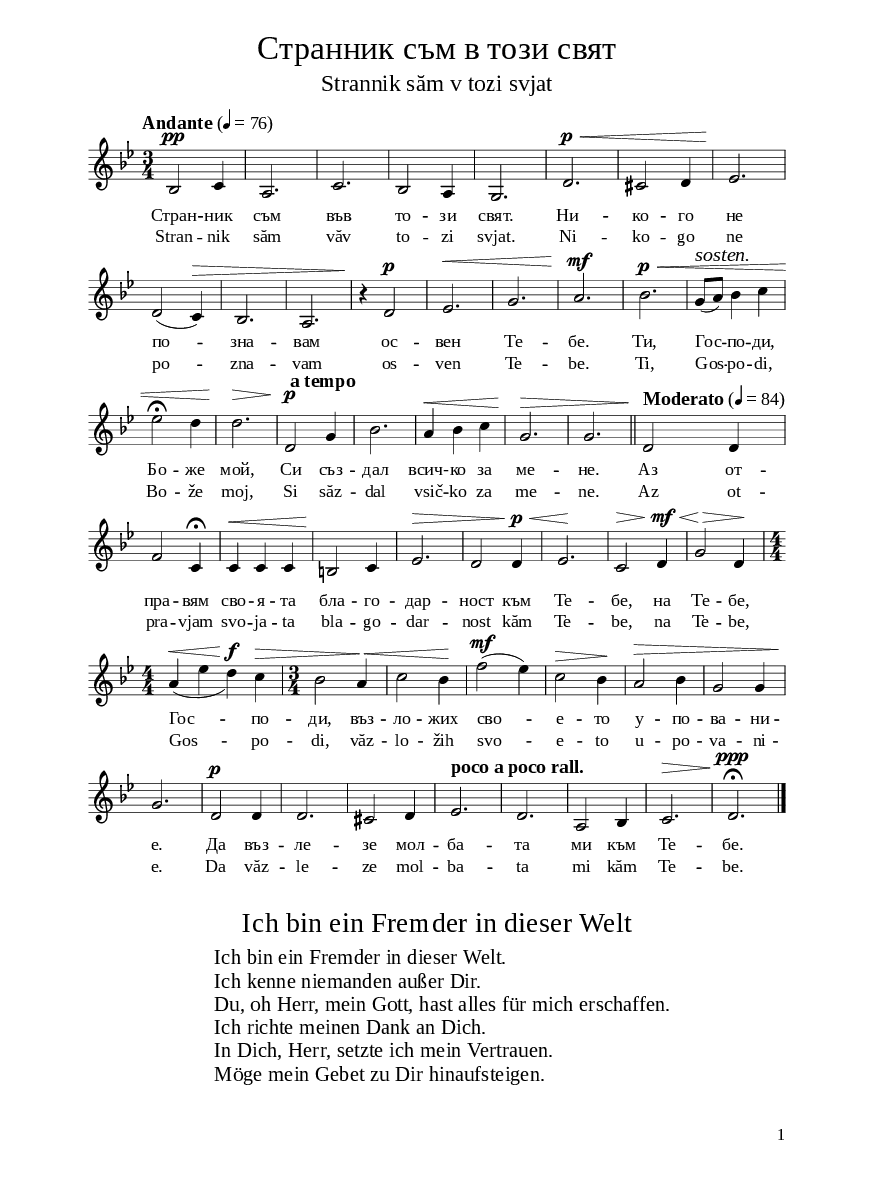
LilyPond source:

\version "2.24.4"

% include paper part and global functions
\include "include/globals.ily"

\bookpart {
  \label #'ref217
  \tocItem \markup "Странник съм в този свят – Strannik săm v tozi svjat "
  \include "include/bookpart-paper.ily"
  \score {
    \include "include/score-layout.ily"
    \new Voice \absolute {
      \clef treble
      \key g \minor
      \time 3/4
      \tempoFunc "Andante" 4 "76"
      \autoBeamOff
      bes2 ^\pp c'4 | % 2
      a2. | % 3
      c'2. | % 4
      bes2 a4 | % 5
      g2.  | % 6
      d'2. ^\p ^\<  | % 7
      cis'2 d'4 |  % 8
      es'2. _\! | \break % 9
      d'2 ( c'4 ) ^\> |
      bes2. | % 11
      a2. | % 12
      r4 ^\! d'2 ^\p  | % 13
      es'2. ^\< | % 14
      g'2. |  % 15
      a'2.  ^\! ^\mf | % 16
      bes'2. ^\p ^\< | % 17
      g'8^\markup{ \huge \italic {sosten.} } ( [ a'8 ) ]
      bes'4 c''4 | \break % 18
      es''2 ^\fermata d''4  | % 19
      d''2.  ^\! ^\> |
      \tempo" a tempo"d'2 ^\! ^\p g'4 | % 21
      bes'2. | % 22
      a'4 ^\< bes'4 c''4 | % 23
      g'2. ^\! ^\> | % 24
      g'2.  \bar "||"
      |  % 25
      \tempoFunc "Moderato" 4 "84" | % 25
      d'2 ^\! d'4 | \break % 26
      f'2 c'4 ^\fermata  | % 27
      c'4 ^\< c'4 c'4 | % 28
      b2 ^\! c'4 | % 29
      es'2. ^\>  |
      d'2 \override Hairpin.to-barline = ##f d'4 _\! ^\p ^\< | % 31
      es'2. ^\! |  % 32
      c'2  ^\> d'4 ^\! ^\mf ^\< |  % 33
      g'2 ^\> d'4  ^\! | \break % 34
      \numericTimeSignature\time 4/4  | % 34
      \slurDown a'4 ( ^\! ^\< es''4 d''4 ) ^\! ^\f
      c''4 ^\> | % 35
      \time 3/4  | % 35
      bes'2   a'4 _\! ^\< |  % 36
      c''2 bes'4  ^\! | % 37
      \slurUp f''2 ( ^\mf es''4 ) | % 38
      c''2 ^\> bes'4 ^\! | % 39
      a'2 ^\> bes'4 |
      g'2 g'4 | \break % 41
      g'2.  ^\! |   % 42
      d'2 ^\p d'4 | % 43
      d'2.| % 44
      cis'2 d'4 | % 45
      \tempo"poco a poco rall." es'2. | % 46
      d'2. | % 47
      a2 bes4 | % 48
      \override Hairpin.Y-extent = #'(0 . 3)
      c'2. ^\>  % 49
      d'2. ^\fermata ^\ppp |
      \bar "|."
    }

    \addlyrics {
      Стран -- ник съм във то -- зи
      свят. Ни -- ко -- го не по --
      зна -- вам ос -- вен Те -- бе. Ти,
      Гос -- по -- ди, Бо -- же мой,
      Си съз -- дал "всич-" -- ко за ме --
      не. Аз от -- пра -- вям сво -- я --
      та бла -- го -- дар -- ност към Те
      -- бе, на Те -- бе, Гос  --  по
      -- ди, въз -- ло -- жих сво -- е --
      то у -- по -- ва -- ни -- е. Да въз
      -- ле -- зе мол -- ба -- та ми към
      Те -- бе.}

      \addlyrics {
        Stran -- nik săm văv to -- zi
        svjat. Ni -- ko -- go ne po --
        zna -- vam os -- ven Te -- be. Ti,
        Gos -- po -- di, Bo -- že moj,
        Si săz -- dal vsič -- ko za me --
        ne. Az ot -- pra -- vjam svo -- ja --
        ta bla -- go -- dar -- nost kăm Te
        -- be, na Te -- be, Gos  --  po
        -- di, văz -- lo -- žih svo -- e --
        to u -- po -- va -- ni -- e. Da văz
        -- le -- ze mol -- ba -- ta mi kăm
        Te -- be.}

        \header {
          title = \titleFunc "Странник съм в този свят" "Strannik săm v tozi svjat"
        }

        \midi{}

      } % score

      \markup \vspace #1.5
      % include foreign translation(s) of the song
      \markup \fill-line { \fontsize #deTitleFontSize "Ich bin ein Fremder in dieser Welt" }
\markup \null
\markup \null
\markup \abs-fontsize #10 {
  \fill-line {
  \override #`(baseline-skip . ,deCoupletBaselineSkip)

  \column {

\line { " "Ich bin ein Fremder in dieser Welt.}

\line { " "Ich kenne niemanden außer Dir. }

\line { " "Du, oh Herr, mein Gott, hast alles für mich erschaffen. }

\line { " "Ich richte meinen Dank an Dich. }

\line { " "In Dich, Herr, setzte ich mein Vertrauen.}

\line { " "Möge mein Gebet zu Dir hinaufsteigen.}
  }
  }
}


    } % bookpart
